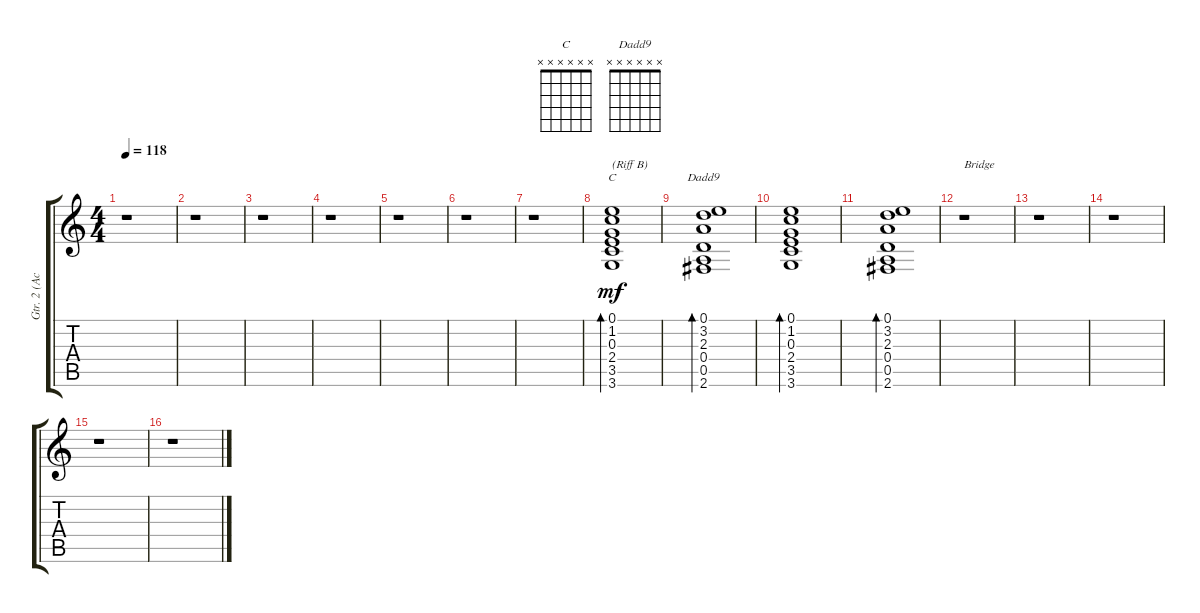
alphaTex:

\track ("Gtr. 2 (Acous.)" "Gtr. 2 (Ac") {instrument acousticguitarnylon}
\staff {score tabs}
\tuning (E4 B3 G3 D3 A2 E2) {hide}
\chord ("C" x x x x x x) {firstfret 0}
\chord ("Dadd9" x x x x x x) {firstfret 0}
\ts (4 4)
\tempo 118
\clef g2
\ks c
r.1{dy mf} |
r.1 |
r.1 |
r.1 |
r.1 |
r.1 |
r.1 |
(0.1 1.2 0.3 2.4 3.5 3.6).1{bd 120 ch "C" txt "(Riff B)"} |
(0.1 3.2 2.3 0.4 0.5 2.6).1{bd 120 ch "Dadd9"} |
(0.1 1.2 0.3 2.4 3.5 3.6).1{bd 120} |
(0.1 3.2 2.3 0.4 0.5 2.6).1{bd 120} |
r.1{txt "Bridge"} |
r.1 |
r.1 |
r.1 |
r.1
